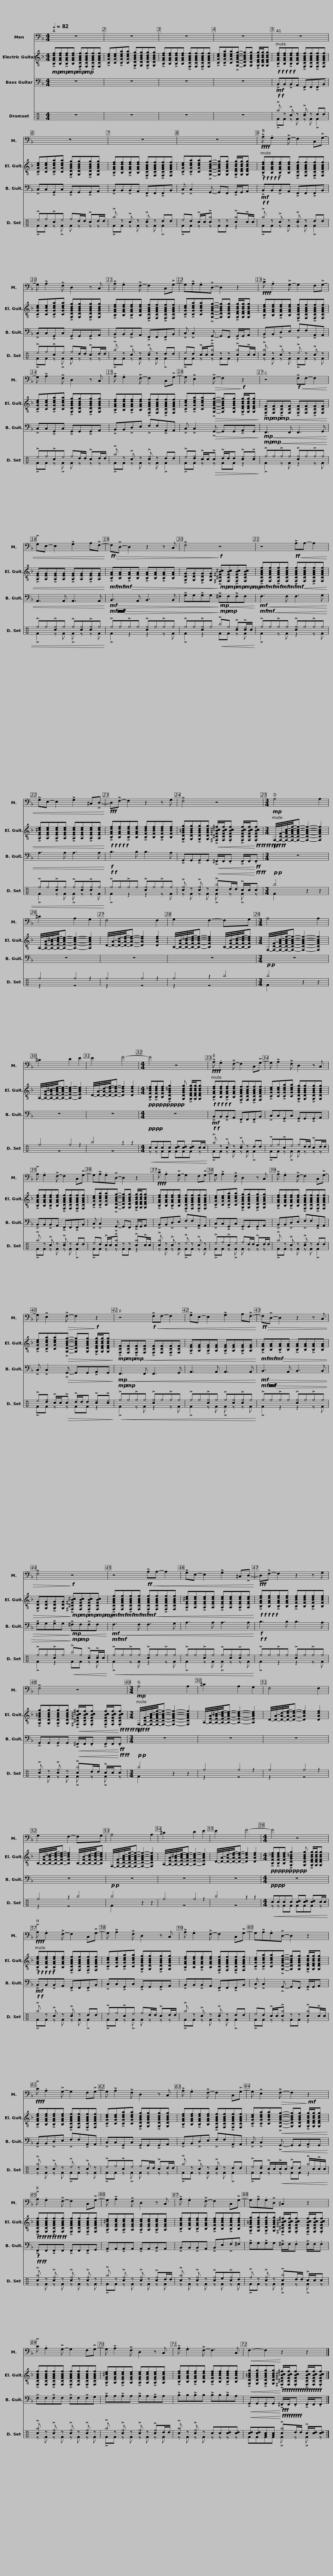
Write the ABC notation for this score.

X:1
%%score 1 2 3 ( 4 5 )
L:1/8
Q:1/4=82
M:4/4
I:linebreak $
K:F
V:1 bass
V:2 treble-8
V:3 bass transpose=-12
V:4 perc
K:none
V:5 perc
K:none
V:1
 z8 | z8 | z8 |$ z8 | z8 | %5
 z8 |$ z8 | z8 |!ffff! !>!A, .G,2 !>!F,- F,2 C,!>!G,- |$ G, !>!A,2 !>!F, D,2 z C, | %10
 !>!A, .G,2 !>!F,- F,2 C,!>!G,- | G,!>!A,.G,!>!D,- D,2 z2 |$!ffff! !>!C .A,2 !>!G,- G,2 F,!>!G,- | G, !>!A,2 !>!F, D,2 z C, | !>!A, .G,2 !>!F,- F,2 C,!>!G,- |$ %15
 G, !>!E,2!>(! !>!F,- F,2!>)!!f! z2 | z4!f!!<(! !>!F,F,- F,2 | !>!G,E,- E,2 !>!G,2 A,!>!F,-!<)! |$!ff!!>(! F,!>!D,- D,2 z2 z C, | !>!F,4!>)!!f! z4 | %20
 z4!ff!!<(! !>!A,A,- A,2 |$ !>!G,E,- E,2 !>!G,2 ^C,!>!D,-!<)! |!fff! D,!>!F,- F,2 z2 z G, | !>!F,4 z4 |$[M:3/4]!mp! A,4 A,2 | %25
 ^C2 A,2 G,2 | F,4 F,2 |$ G,2 F,2- F,G, |[M:3/4] A,4 A,2 | ^C2 D2 E2 |$ %30
 E2 F4- |[M:4/4] F4 z4 |!ffff! !>!A, .G,2 !>!F,- F,2 C,!>!G,- |$ G, !>!A,2 !>!F, D,2 z C, | !>!A, .G,2 !>!F,- F,2 C,!>!G,- | %35
 G,!>!A,.G,!>!D,- D,2 z2 |$!ffff! !>!C .A,2 !>!G,- G,2 F,!>!G,- | G, !>!A,2 !>!F, D,2 z C, | !>!A, .G,2 !>!F,- F,2 C,!>!G,- |$ G, !>!E,2!>(! !>!F,- F,2!>)!!f! z2 | %40
 z4!f!!<(! !>!F,F,- F,2 | !>!G,E,- E,2 !>!G,2 A,!>!F,-!<)! |$!ff!!>(! F,!>!D,- D,2 z2 z C, | !>!F,4!>)!!f! z4 | z4!ff!!<(! !>!A,A,- A,2 |$ %45
 !>!G,E,- E,2 !>!G,2 ^C,!>!D,-!<)! |!fff! D,!>!F,- F,2 z2 z G, | !>!F,4 z4 |$[M:3/4]!mp! A,4 A,2 | ^C2 A,2 G,2 | %50
 F,4 F,2 |$ G,2 F,2- F,G, | A,4 A,2 | ^C2 D2 E2 |$ E2 F4- | %55
[M:4/4] F4 z4 |!ffff! !>!A, .G,2 !>!F,- F,2 C,!>!G,- |$ G, !>!A,2 !>!F, D,2 z C, | !>!A, .G,2 !>!F,- F,2 C,!>!G,- | G,!>!A,.G,!>!D,- D,2 z2 |$ %60
!ffff! !>!C .A,2 !>!G,- G,2 F,!>!G,- | G, !>!A,2 !>!F, D,2 z C, | !>!A, .G,2 !>!F,- F,2 C,!>!G,- |$ G, !>!E,2!>(! !>!F,- F,2!>)!!mf! z2 | !>!A, .G,2 !>!F,- F,2 C,!>!G,- | %65
 G, !>!A,2 !>!F, D,2 z C, |$ !>!A, .G,2 !>!F,- F,2 C,!>!G,- | G,!>!A,.G,!>!D, ^C,2 z2 | !>!C .A,2 !>!G,- G,2 F,!>!G,- |$ G, !>!A,2 !>!F, D,2 z C, | %70
 !>!A, .G,2 !>!F,- F,3 C, |$!<(! F,2- F,2!<)! z2 z2 |] %72
V:2
!mp!!mp!!mp!!mp!!mp! !>![B,FAdf][B,FAdf]!>![B,FAdf][B,FAdf] !>![F,CFAcf][F,CFAcf]!>![F,CFAcf][F,CFAcf] | !>![CGce][CGce]!>![CGcea][CGcea] !>![G,DGBdg][G,DGBdg]!>![G,DGBdg][G,DGBdg] | !>![B,FAdf][B,FAdf]!>![B,FAdf][B,FAdf] !>![F,CFAcf][F,CFAcf]!>![F,CFAcf][F,CFAcf] |$ !>![CGce]!>![CGcea][CGcea]!>![G,DGBdg]- [G,DGBdg][G,DGBdg] !>![G,DFBdg]/[G,DFBdg]/[G,DFBdg] |!f!!f!!f!!f!!f! !>![B,FAdf][B,FAdf]!>![B,FAdf][B,FAdf] !>![F,CFAcf][F,CFAcf]!>![F,CFAcf][F,CFAcf] | %5
 !>![CGce][CGce]!>![CGcea][CGcea] !>![G,DGBdg][G,DGBdg]!>![G,DGBdg][G,DGBdg] |$ !>![B,FAdf][B,FAdf]!>![B,FAdf][B,FAdf] !>![F,CFAcf][F,CFAcf]!>![F,CFAcf][F,CFAcf] | !>![CGce]!>![CGcea][CGcea]!>![G,DGBdg]- [G,DGBdg][G,DGBdg] !>![G,DFBdg]/[G,DFBdg]/[G,DFBdg] |!f!!f!!f!!f!!f! !>![B,FAdf][B,FAdf]!>![B,FAdf][B,FAdf] !>![F,CFAcf][F,CFAcf]!>![F,CFAcf][F,CFAcf] |$ !>![CGce][CGce]!>![CGcea][CGcea] !>![G,DGBdg][G,DGBdg]!>![G,DGBdg][G,DGBdg] | %10
 !>![B,FAdf][B,FAdf]!>![B,FAdf][B,FAdf] !>![F,CFAcf][F,CFAcf]!>![F,CFAcf][F,CFAcf] | !>![CGce]!>![CGcea][CGcea]!>![G,DGBdg]- [G,DGBdg][G,DGBdg] !>![G,DFBdg]/[G,DFBdg]/[G,DFBdg] |$ !>![B,FAdf][B,FAdf]!>![B,FAdf][B,FAdf] !>![F,CFAcf][F,CFAcf]!>![F,CFAcf][F,CFAcf] | !>![CGce][CGce]!>![CGcea][CGcea] !>![G,DGBdg][G,DGBdg]!>![G,DGBdg][G,DGBdg] | !>![B,FAdf][B,FAdf]!>![B,FAdf][B,FAdf] !>![F,CFAcf][F,CFAcf]!>![F,CFAcf][F,CFAcf] |$ %15
 !>![CGce]!>![CGcea][CGcea]!>(!!>![G,DGBdg]- [G,DGBdg][G,DGBdg] !>![G,DFBdg]/[G,DFBdg]/[G,DFBdg]!>)! |!mp!!mp!!mp!!<(! !>![F,CF][F,CF]!>![F,CF][F,CF] !>![F,CF][F,CF]!>![F,CF][F,CF] | !>![A,EG][A,EG]!>![A,EG][A,EG] !>![A,EG][A,EG]!>![A,EG][A,EG]!<)! |$!mf!!mf!!mf!!>(! !>![B,FA][B,FA]!>![B,FA][B,FA] !>![B,FA][B,FA]!>![B,FA][B,FA] | !>![G,DG][G,DG]!>![G,DG][G,DG]!>)!!mp!!mp!!mp!!mp!!mp!!<(! !>![^F,^C^FB^c][F,CFBc]!>![F,CFBc][F,CFBc]!<)! | %20
!mf!!mf!!mf!!mf!!mf!!mf!!<(! !>![F,CFAcf][F,CFAcf]!>![F,CFAcf][F,CFAcf] !>![F,CFAcf][F,CFAcf]!>![F,CFAcf][F,CFAcf] |$ !>![A,EG^ce][A,EGce]!>![A,EGce][A,EGce] !>![A,EGce][A,EGce]!>![A,EGce][A,EGce]!<)! |!f!!f!!f!!f!!f! !>![B,FAdf][B,FAdf]!>![B,FAdf][B,FAdf] !>![B,FBdf][B,FBdf]!>![B,FBdf][B,FBdf] | !>![G,DG=Bdg][G,DGBdg]!>![G,DGBdg][G,DGBdg]!<(! !>![^F,^C^F_B^c^f]/[F,CFBcf]/.[F,CFBcf] !>![F,CFBcf]/[F,CFBcf]/!<)!!ff!!ff!!ff!!ff!!ff!!ff!.[F,CFBcf] |$[M:3/4]!p! F,/4-[F,CF]/4-[F,CFAc]/4-[F,CFAcf]/4-[F,CFAcf]- [F,CFAcf]2- [F,CFAcf]2 | %25
 A,/4-[A,EA]/4-[A,EA^c]/4-[A,EAce]/4-[A,EAce]- [A,EAce]2- [A,EAce]2 | D/4-[DA]/4-[DAd]/4-[DAdf]/4-[DAdf]- [DAdf]2 [DAdf]2 |$ B,/4-[B,FB]/4-[B,FB_d]/4-[B,FBdf]/4-[B,FBdf]- [B,FBdf]2 B,/4-[B,FB]/4-[B,FBd]/4-[B,FBdf]/4-[B,FBdf] |[M:3/4] F,/4-[F,CF]/4-[F,CFAc]/4-[F,CFAcf]/4-[F,CFAcf]- [F,CFAcf]2- [F,CFAcf]2 | A,/4-[A,EA]/4-[A,EA^c]/4-[A,EAce]/4-[A,EAce]- [A,EAce]2- [A,EAce]2 |$ %30
 D/4-[DA]/4-[DAd]/4-[DAdf]/4-[DAdf]- [DAdf]2 [DAdf]2 |[M:4/4]!pp!!pp!!pp!!pp!!pp! !>![B,FB_df]!>![B,FBdf][B,FBdf] !>![G,DGB=dg]2 [G,DGBdg] !>![G,DFBdg]/[G,DFBdg]/[G,DFBdg] |!f!!f!!f!!f!!f! !>![B,FAdf][B,FAdf]!>![B,FAdf][B,FAdf] !>![F,CFAcf][F,CFAcf]!>![F,CFAcf][F,CFAcf] |$ !>![CGce][CGce]!>![CGcea][CGcea] !>![G,DGBdg][G,DGBdg]!>![G,DGBdg][G,DGBdg] | !>![B,FAdf][B,FAdf]!>![B,FAdf][B,FAdf] !>![F,CFAcf][F,CFAcf]!>![F,CFAcf][F,CFAcf] | %35
 !>![CGce]!>![CGcea][CGcea]!>![G,DGBdg]- [G,DGBdg][G,DGBdg] !>![G,DFBdg]/[G,DFBdg]/[G,DFBdg] |$ !>![B,FAdf][B,FAdf]!>![B,FAdf][B,FAdf] !>![F,CFAcf][F,CFAcf]!>![F,CFAcf][F,CFAcf] | !>![CGce][CGce]!>![CGcea][CGcea] !>![G,DGBdg][G,DGBdg]!>![G,DGBdg][G,DGBdg] | !>![B,FAdf][B,FAdf]!>![B,FAdf][B,FAdf] !>![F,CFAcf][F,CFAcf]!>![F,CFAcf][F,CFAcf] |$ !>![CGce]!>![CGcea][CGcea]!>(!!>![G,DGBdg]- [G,DGBdg][G,DGBdg] !>![G,DFBdg]/[G,DFBdg]/[G,DFBdg]!>)! | %40
!mp!!mp!!mp!!<(! !>![F,CF][F,CF]!>![F,CF][F,CF] !>![F,CF][F,CF]!>![F,CF][F,CF] | !>![A,EG][A,EG]!>![A,EG][A,EG] !>![A,EG][A,EG]!>![A,EG][A,EG]!<)! |$!mf!!mf!!mf!!>(! !>![B,FA][B,FA]!>![B,FA][B,FA] !>![B,FA][B,FA]!>![B,FA][B,FA] | !>![G,DG][G,DG]!>![G,DG][G,DG]!>)!!mp!!mp!!mp!!mp!!mp!!<(! !>![^F,^C^FB^c][F,CFBc]!>![F,CFBc][F,CFBc]!<)! |!mf!!mf!!mf!!mf!!mf!!mf!!<(! !>![F,CFAcf][F,CFAcf]!>![F,CFAcf][F,CFAcf] !>![F,CFAcf][F,CFAcf]!>![F,CFAcf][F,CFAcf] |$ %45
 !>![A,EG^ce][A,EGce]!>![A,EGce][A,EGce] !>![A,EGce][A,EGce]!>![A,EGce][A,EGce]!<)! |!f!!f!!f!!f!!f! !>![B,FAdf][B,FAdf]!>![B,FAdf][B,FAdf] !>![B,FBdf][B,FBdf]!>![B,FBdf][B,FBdf] | !>![G,DG=Bdg][G,DGBdg]!>![G,DGBdg][G,DGBdg]!<(! !>![^F,^C^F_B^c^f]/[F,CFBcf]/.[F,CFBcf] !>![F,CFBcf]/[F,CFBcf]/!<)!!ff!!ff!!ff!!ff!!ff!!ff!.[F,CFBcf] |$[M:3/4]!p! F,/4-[F,CF]/4-[F,CFAc]/4-[F,CFAcf]/4-[F,CFAcf]- [F,CFAcf]2- [F,CFAcf]2 | A,/4-[A,EA]/4-[A,EA^c]/4-[A,EAce]/4-[A,EAce]- [A,EAce]2- [A,EAce]2 | %50
 D/4-[DA]/4-[DAd]/4-[DAdf]/4-[DAdf]- [DAdf]2 [DAdf]2 |$ B,/4-[B,FB]/4-[B,FB_d]/4-[B,FBdf]/4-[B,FBdf]- [B,FBdf]2 B,/4-[B,FB]/4-[B,FBd]/4-[B,FBdf]/4-[B,FBdf] | F,/4-[F,CF]/4-[F,CFAc]/4-[F,CFAcf]/4-[F,CFAcf]- [F,CFAcf]2- [F,CFAcf]2 | A,/4-[A,EA]/4-[A,EA^c]/4-[A,EAce]/4-[A,EAce]- [A,EAce]2- [A,EAce]2 |$ D/4-[DA]/4-[DAd]/4-[DAdf]/4-[DAdf]- [DAdf]2 [DAdf]2 | %55
[M:4/4]!pp!!pp!!pp!!pp!!pp! !>![B,FB_df]!>![B,FBdf][B,FBdf] !>![G,DGB=dg]2 [G,DGBdg] !>![G,DFBdg]/[G,DFBdg]/[G,DFBdg] |!f!!f!!f!!f!!f! !>![B,FAdf][B,FAdf]!>![B,FAdf][B,FAdf] !>![F,CFAcf][F,CFAcf]!>![F,CFAcf][F,CFAcf] |$ !>![CGce][CGce]!>![CGcea][CGcea] !>![G,DGBdg][G,DGBdg]!>![G,DGBdg][G,DGBdg] | !>![B,FAdf][B,FAdf]!>![B,FAdf][B,FAdf] !>![F,CFAcf][F,CFAcf]!>![F,CFAcf][F,CFAcf] | !>![CGce]!>![CGcea][CGcea]!>![G,DGBdg]- [G,DGBdg][G,DGBdg] !>![G,DFBdg]/[G,DFBdg]/[G,DFBdg] |$ %60
 !>![B,FAdf][B,FAdf]!>![B,FAdf][B,FAdf] !>![F,CFAcf][F,CFAcf]!>![F,CFAcf][F,CFAcf] | !>![CGce][CGce]!>![CGcea][CGcea] !>![G,DGBdg][G,DGBdg]!>![G,DGBdg][G,DGBdg] | !>![B,FAdf][B,FAdf]!>![B,FAdf][B,FAdf] !>![F,CFAcf][F,CFAcf]!>![F,CFAcf][F,CFAcf] |$ !>![CGce]!>![CGcea][CGcea]!<(!!>![G,DGBdg]- [G,DGBdg][G,DGBdg] !>![G,DFBdg]/[G,DFBdg]/[G,DFBdg]!<)! |!ff!!ff!!ff!!ff!!ff!!ff! !>![F,CFAcf][F,CFAcf]!>![F,CFAcf][F,CFAcf] !>![F,CFAcf][F,CFAcf]!>![F,CFAcf][F,CFAcf] | %65
 !>![A,EG^ce][A,EGce]!>![A,EGce][A,EGce] !>![A,EGce][A,EGce]!>![A,EGce][A,EGce] |$ !>![B,FAdf][B,FAdf]!>![B,FAdf][B,FAdf] !>![B,FBdf][B,FBdf]!>![B,FBdf][B,FBdf] | !>![G,DG=Bdg][G,DGBdg]!>![G,DGBdg][G,DGBdg] !>![^F,^C^F_B^c^f]/[F,CFBcf]/.[F,CFBcf] !>![F,CFBcf]/[F,CFBcf]/.[F,CFBcf] | !>![F,CFAcf][F,CFAcf]!>![F,CFAcf][F,CFAcf] !>![F,CFAcf][F,CFAcf]!>![F,CFAcf][F,CFAcf] |$ !>![A,EG^ce][A,EGce]!>![A,EGce][A,EGce] !>![A,EGce][A,EGce]!>![A,EGce][A,EGce] | %70
 !>![B,FAdf][B,FAdf]!>![B,FAdf][B,FAdf] !>![B,FBdf][B,FBdf]!>![B,FBdf][B,FBdf] |$!<(! !>![G,DG=Bdg][G,DGBdg]!>![G,DGBdg][G,DGBdg]!<)!!fff!!fff!!fff!!fff!!fff!!fff! !>![^F,^C^F_B^c^f]/[F,CFBcf]/.[F,CFBcf] !>![F,CFBcf]/[F,CFBcf]/.[F,CFBcf] |] %72
V:3
 z8 | z8 | z8 |$ z8 |!mf! !>!B,,B,,!>!B,,A,, !>!F,,F,,!>!F,,B,, | %5
 !>!C,C,!>!G,,C, !>!G,,G,,!>!G,,A,, |$ !>!B,,B,,!>!B,,A,, !>!F,,F,,!>!F,,B,, | !>!C, !>!C,2 G,,- G,,F,, !>!G,,/G,,/A,, |!mf! !>!B,,B,,!>!B,,A,, !>!F,,F,,!>!F,,B,, |$ !>!C,C,!>!G,,C, !>!G,,G,,!>!G,,A,, | %10
 !>!B,,B,,!>!B,,A,, !>!F,,F,,!>!F,,B,, | !>!C, !>!C,2 !>!G,,- G,,F,, !>!G,,/G,,/A,, |$ !>!B,,B,,!>!D,E, !>!F,F,!>!A,,A,, | !>!C,C,!>!G,,C, !>!G,,G,,!>!G,,A,, | !>!B,,B,,!>!D,E, !>!F,F,!>!A,,A,, |$ %15
 !>!C, !>!C,2!>(! !>!G,,- G,,G,,!>!A,,G,,!>)! |!mp!!<(! F,,3 F,, F,,3 G,, | A,,3 A,, A,,3 A,,!<)! |$!mf!!>(! B,,3 A,, B,,3 B,, | !>!G,G,!>!G,G,!>)!!mp!!<(! !>!^F,F,!>!F,F,!<)! | %20
!mf!!<(! F,3 F, F,3 G, |$ A,3 A, A,3 A,!<)! |!f! B,3 B, B,3 A, | !>!G,,G,,!>!G,,G,,!<(! !>!^F,,/F,,/.F,, !>!F,,/F,,/!<)!!ff!.F,, |$[M:3/4] z6 | %25
 z6 | z6 |$ z6 |[M:3/4] z6 | z6 |$ %30
 z6 |[M:4/4] z8 |!mf! !>!B,,B,,!>!B,,A,, !>!F,,F,,!>!F,,B,, |$ !>!C,C,!>!G,,C, !>!G,,G,,!>!G,,A,, | !>!B,,B,,!>!B,,A,, !>!F,,F,,!>!F,,B,, | %35
 !>!C, !>!C,2 !>!G,,- G,,F,, !>!G,,/G,,/A,, |$ !>!B,,B,,!>!D,E, !>!F,F,!>!A,,A,, | !>!C,C,!>!G,,C, !>!G,,G,,!>!G,,A,, | !>!B,,B,,!>!D,E, !>!F,F,!>!A,,A,, |$ !>!C, !>!C,2!>(! !>!G,,- G,,G,,!>!A,,G,,!>)! | %40
!mp!!<(! F,,3 F,, F,,3 G,, | A,,3 A,, A,,3 A,,!<)! |$!mf!!>(! B,,3 A,, B,,3 B,, | !>!G,G,!>!G,G,!>)!!mp!!<(! !>!^F,F,!>!F,F,!<)! |!mf!!<(! F,3 F, F,3 G, |$ %45
 A,3 A, A,3 A,!<)! |!f! B,3 B, B,3 A, | !>!G,,G,,!>!G,,G,,!<(! !>!^F,,/F,,/.F,, !>!F,,/F,,/!<)!!ff!.F,, |$[M:3/4] z6 | z6 | %50
 z6 |$ z6 | z6 | z6 |$ z6 | %55
[M:4/4] z8 |!mf! !>!B,,B,,!>!B,,A,, !>!F,,F,,!>!F,,B,, |$ !>!C,C,!>!G,,C, !>!G,,G,,!>!G,,A,, | !>!B,,B,,!>!B,,A,, !>!F,,F,,!>!F,,B,, | !>!C, !>!C,2 !>!G,,- G,,F,, !>!G,,/G,,/A,, |$ %60
 !>!B,,B,,!>!D,E, !>!F,F,!>!A,,A,, | !>!C,C,!>!G,,C, !>!G,,G,,!>!G,,A,, | !>!B,,B,,!>!D,E, !>!F,F,!>!A,,A,, |$ !>!C, !>!C,2!<(! !>!G,,- G,,G,,!>!A,,G,,!<)! |!f! !>!F,,F,,!>!F,,F,, !>!F,,F,,!>!F,,G,, | %65
 !>!A,,A,,!>!A,,A,, !>!A,,A,,!>!B,,A,, |$ !>!B,,B,,!>!B,,A,, !>!B,,E,!>!F,^F, | !>!G,G,!>!G,G, !>!^F,/F,/.F, !>!F,/F,/.F, | !>!F,F,!>!F,F, !>!F,F,!>!F,G, |$ !>!A,A,!>!A,A, !>!A,A,!>!G,A, | %70
 !>!B,B,!>!B,B, !>!B,B,!>!B,A, |$!<(! !>!G,,G,,!>!G,,G,,!<)!!fff! !>!^F,,/F,,/.F,, !>!F,,/F,,/.F,, |] %72
V:4
[K:C] z8 | z8 | z8 |$ z8 |!f!!f! !>!^a z !>!c z !>![c^e] z dd | %5
 !>!^e^f!>!c^e ^fd/d/ !>!cd/d/ |$ !>!^a z !>!c z !>![c^e] z dd | ^ed !>!c/c/!>![c^a] z z !>![c^a]!>!c/c/ |!f!!f! !>!^a z !>!c z !>![c^e] z dd |$ !>!^e^f!>!c^e ^fd/d/ !>!cd/d/ | %10
 !>!^a z !>!c z !>![c^e] z dd | ^ed !>!c/c/!>![c^a] z z !>![c^a]!>!c/c/ |$ !>![c^a] z !>!c z !>!^e z !>!c z | !>!^e^f!>!c^e ^fd/d/ !>!cd/d/ | !>!^a z !>!c z !>![c^e] z dd |$ %15
 !>!^e[d^f] !>!c/c/!>(!!>!c !>!d/d/d !>![c^e]!>![c^e]!>)! |!mp!!mp!!<(! !>!^f^f!>!^f^f !>![c^f]^f!>!^f^f | !>!^f^f!>![c^f]^f !>!^f[c^f]!>![c^f]^f!<)! |$!mf!!mf!!>(! !>!^f!mf!^f!>!^f^f !>![c^f]^f!>!^f^f | !>!^f^f!>![c^f]^f!>)!!mp!!mp!!<(! !>!^b^f !>![c^e]!>![c^e]/c/!<)! | %20
!mf!!mf!!<(! !>!^f^f!>!^f^f !>![c^f]^f!>!^f^f |$ !>!^f^f!>![c^f]^f !>!^f[c^f]!>![c^f]^f!<)! |!f!!f! !>!^f^f!>!^f^f !>![c^f]^f!>!^f^f | !>![c^f] z !>![c^f] z!<(! !>![c^b]d/d/ !>!c/c/!<)!!ff!!ff!c |$[M:3/4]!p!!p! ^b2 z2 z2 | %25
 ^f2 ^f2 z2 | ^f2 ^f2 z2 |$ ^f2 z2 ^b2 |[M:3/4]!p!!p! ^b2 z2 z2 | ^f2 ^f2 z2 |$ %30
 ^b2 z2 z2 |[M:4/4]!pp!!pp!!<(! cccc [cd][cd] [cd]c/c/!<)! |!f!!f! !>!^a z !>!c z !>![c^e] z dd |$ !>!^e^f!>!c^e ^fd/d/ !>!cd/d/ | !>!^a z !>!c z !>![c^e] z dd | %35
 ^ed !>!c/c/!>![c^a] z z !>![c^a]!>!c/c/ |$ !>![c^a] z !>!c z !>!^e z !>!c z | !>!^e^f!>!c^e ^fd/d/ !>!cd/d/ | !>!^a z !>!c z !>![c^e] z dd |$ !>!^e[d^f] !>!c/c/!>(!!>!c !>!d/d/d !>![c^e]!>![c^e]!>)! | %40
!mp!!mp!!<(! !>!^f^f!>!^f^f !>![c^f]^f!>!^f^f | !>!^f^f!>![c^f]^f !>!^f[c^f]!>![c^f]^f!<)! |$!mf!!mf!!>(! !>!^f!mf!^f!>!^f^f !>![c^f]^f!>!^f^f | !>!^f^f!>![c^f]^f!>)!!mp!!mp!!<(! !>!^b^f !>![c^e]!>![c^e]/c/!<)! |!mf!!mf!!<(! !>!^f^f!>!^f^f !>![c^f]^f!>!^f^f |$ %45
 !>!^f^f!>![c^f]^f !>!^f[c^f]!>![c^f]^f!<)! |!f!!f! !>!^f^f!>!^f^f !>![c^f]^f!>!^f^f | !>![c^f] z !>![c^f] z!<(! !>![c^b]d/d/ !>!c/c/!<)!!ff!!ff!c |$[M:3/4]!p!!p! ^b2 z2 z2 | ^f2 ^f2 z2 | %50
 ^f2 ^f2 z2 |$ ^f2 z2 ^b2 |!p!!p! ^b2 z2 z2 | ^f2 ^f2 z2 |$ ^b2 z2 z2 | %55
[M:4/4]!pp!!pp!!<(! cccc [cd][cd] [cd]c/c/!<)! |!f!!f! !>!^a z !>!c z !>![c^e] z dd |$ !>!^e^f!>!c^e ^fd/d/ !>!cd/d/ | !>!^a z !>!c z !>![c^e] z dd | ^ed !>!c/c/!>![c^a] z z !>![c^a]!>!c/c/ |$ %60
 !>![c^a] z !>!c z !>!^e z !>!c z | !>!^e^f!>!c^e ^fd/d/ !>!cd/d/ | !>!^a z !>!c z !>![c^e] z dd |$ !>!^e[d^f] !>!c/c/!<(!!>!c/c/ !>!dd !>!^a/c/!>!c/c/!<)! |!ff!!ff! !>![c^a] z !>![c^f] z !>![c^f] z !>![c^f] z | %65
 !>!^a z !>![c^f] z !>![c^f] z !>![c^f]d/d/ |$ !>![c^a] z !>![c^f] z !>![c^f]e!>![c^f]d | !>!^f z !>![c^f] z !>![c^b]d/d/ !>!c/c/c | !>![c^a] z !>![c^f] z !>![c^f] z !>![c^f] z |$ !>!^a z !>![c^f] z !>![c^f] z !>![c^f]d/d/ | %70
 !>![c^a] z !>![c^f] z cc[cd][cd] |$!<(! [cd][cd][Ac][Ac]!<)!!fff!!fff!!fff! !>![c^a]d/d/ !>!c/[cd]/[cd] |] %72
V:5
[K:C] x8 | x8 | x8 |$ x8 | !>!FF z F z F !>!F2 | %5
 !>!FF z !>!F F z z z |$ !>!FF z F z F !>!F2 | !>!FF z z FF z2 | !>!FF z F z F !>!F2 |$ !>!FF z !>!F F z z z | %10
 !>!FF z F z F !>!F2 | !>!FF z z FF z2 |$ z F z F !>!FF z F | !>!FF z !>!F F z z z | !>!FF z F z F !>!F2 |$ %15
 !>!FF z z FF z2 | !>!F2 z F z2 z F | !>!F2 z F !>!F z z F |$ !>!F2 z2 z2 z F | !>!F2 z2 FF z F | %20
 !>!F2 z F z2 z F |$ !>!F2 z F !>!F z z F | !>!F2 z2 z2 z F | z F z F !>!F z !>!F z |$[M:3/4] F2 z2 z2 | %25
 z2 z4 | z2 z4 |$ z2 z4 |[M:3/4] F2 z2 z2 | z6 |$ %30
 z6 |[M:4/4] z z FF FFF z | !>!FF z F z F !>!F2 |$ !>!FF z !>!F F z z z | !>!FF z F z F !>!F2 | %35
 !>!FF z z FF z2 |$ z F z F !>!FF z F | !>!FF z !>!F F z z z | !>!FF z F z F !>!F2 |$ !>!FF z z FF z2 | %40
 !>!F2 z F z2 z F | !>!F2 z F !>!F z z F |$ !>!F2 z2 z2 z F | !>!F2 z2 FF z F | !>!F2 z F z2 z F |$ %45
 !>!F2 z F !>!F z z F | !>!F2 z2 z2 z F | z F z F !>!F z !>!F z |$[M:3/4] F2 z2 z2 | z2 z4 | %50
 z2 z4 |$ z2 z4 | F2 z2 z2 | z6 |$ z6 | %55
[M:4/4] z z FF FFF z | !>!FF z F z F !>!F2 |$ !>!FF z !>!F F z z z | !>!FF z F z F !>!F2 | !>!FF z z FF z2 |$ %60
 z F z F !>!FF z F | !>!FF z !>!F F z z z | !>!FF z F z F !>!F2 |$ !>!FF z z FF z2 | z F z F z F z F | %65
 !>!FF z F z F z F |$ z F z F z F z F | !>!FF z F !>!F z !>!F z | z F z F z F z F |$ !>!FF z F z F z F | %70
 z F z F z z z z |$ FFFF !>!F z !>!F z |] %72
